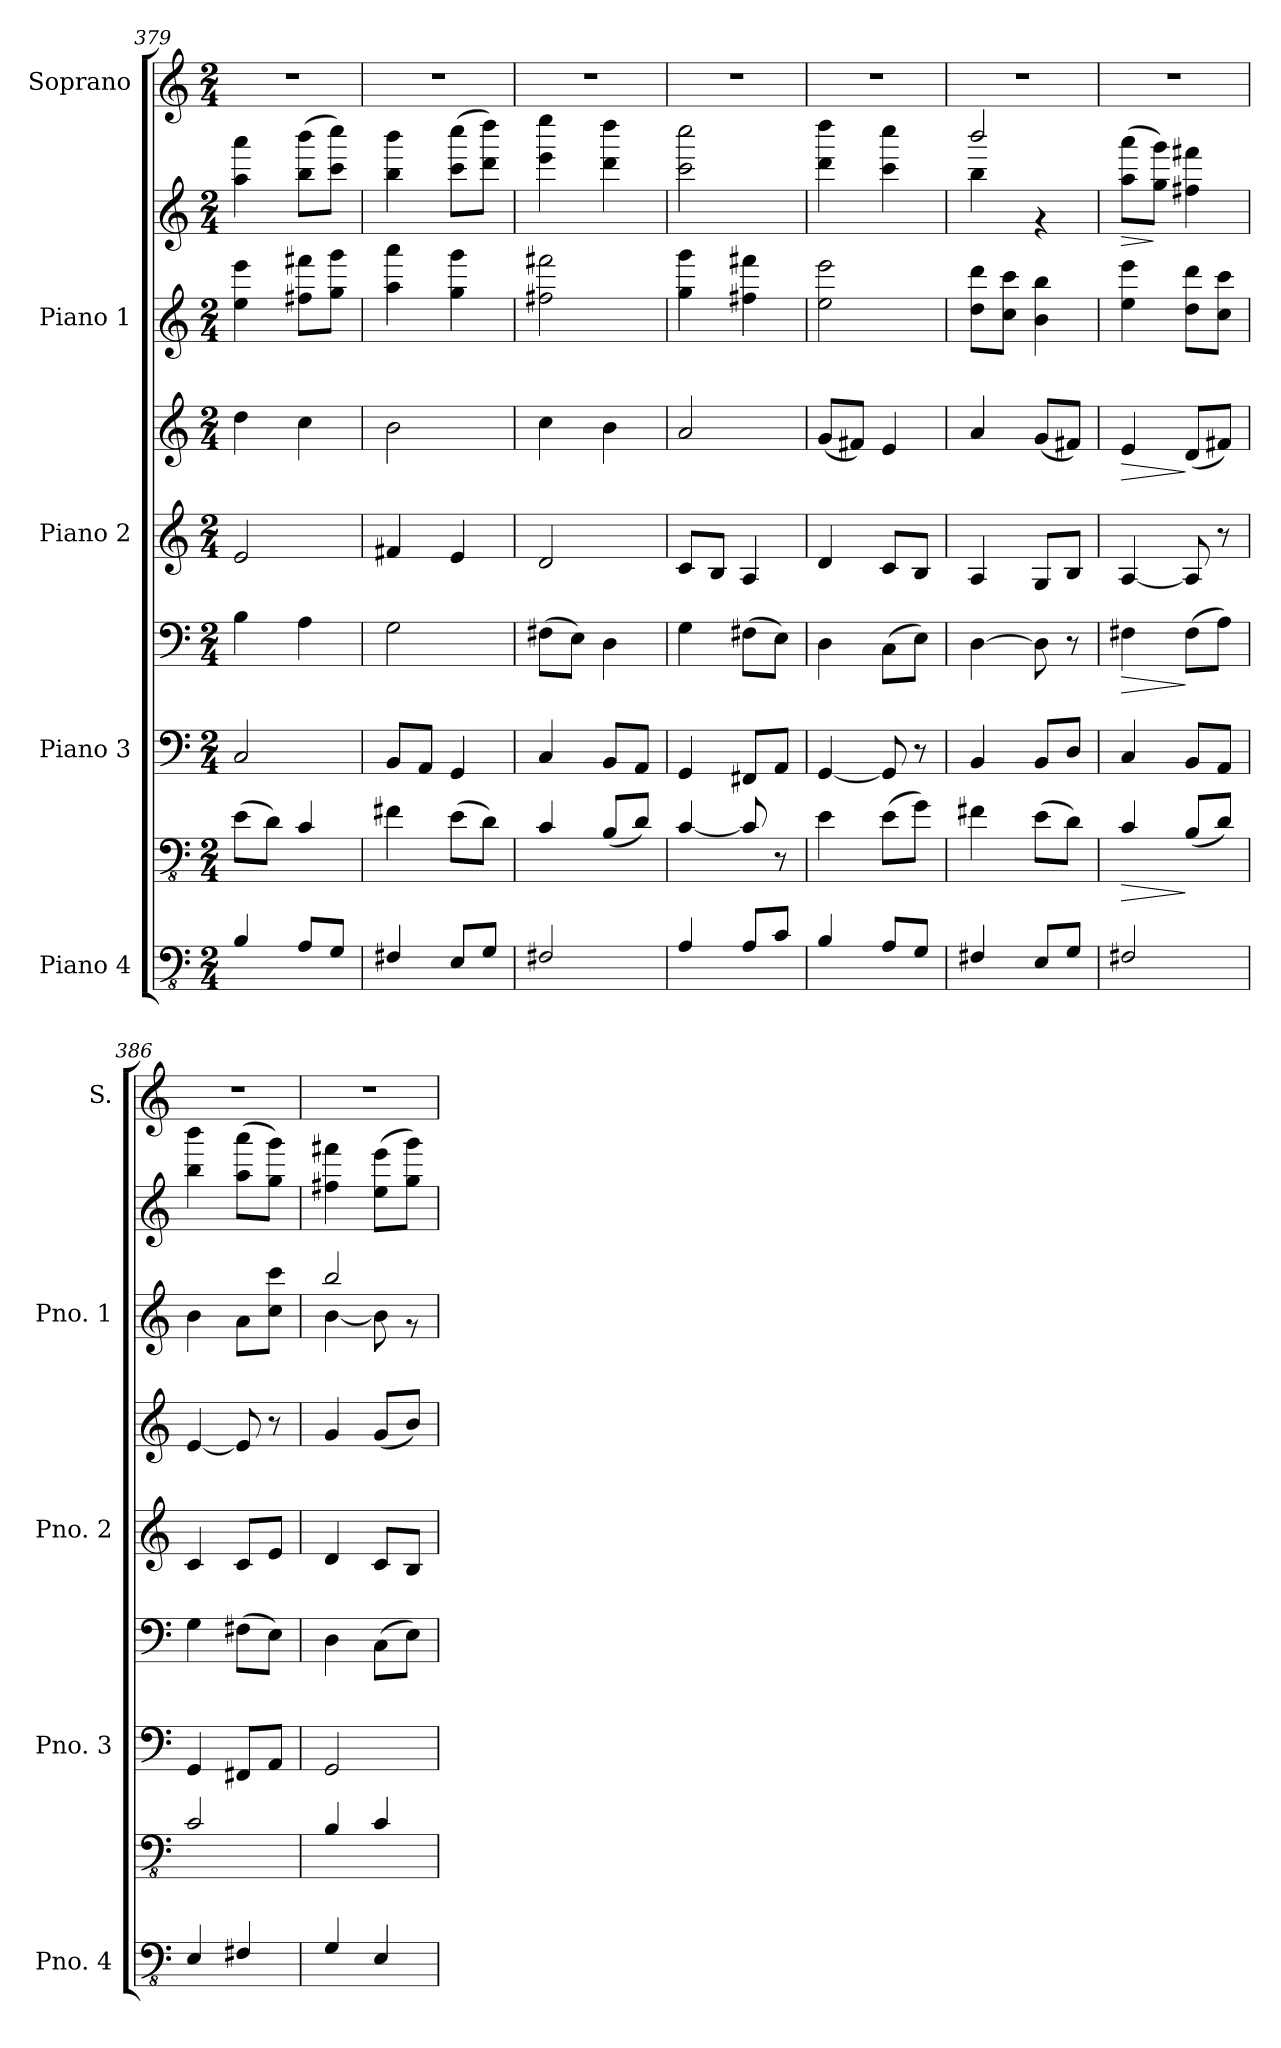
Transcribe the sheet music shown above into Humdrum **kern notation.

**kern	**kern	**dynam	**kern	**kern	**dynam	**kern	**kern	**dynam	**kern	**kern	**dynam	**kern
*part5	*part5	*part5	*part4	*part4	*part4	*part3	*part3	*part3	*part2	*part2	*part2	*part1
*staff9	*staff8	*staff8/9	*staff7	*staff6	*staff6/7	*staff5	*staff4	*staff4/5	*staff3	*staff2	*staff2/3	*staff1
*I"Piano 4	*	*	*I"Piano 3	*	*	*I"Piano 2	*	*	*I"Piano 1	*	*	*I"Soprano
*I'Pno. 4	*	*	*I'Pno. 3	*	*	*I'Pno. 2	*	*	*I'Pno. 1	*	*	*I'S.
*clefFv4	*clefFv4	*	*clefF4	*clefF4	*	*clefG2	*clefG2	*	*clefG2	*clefG2	*	*clefG2
*ITrd7c12	*ITrd7c12	*	*	*	*	*	*	*	*	*	*	*
*k[]	*k[]	*	*k[]	*k[]	*	*k[]	*k[]	*	*k[]	*k[]	*	*k[]
*C:	*C:	*	*C:	*C:	*	*C:	*C:	*	*C:	*C:	*	*C:
*M2/4	*M2/4	*	*M2/4	*M2/4	*	*M2/4	*M2/4	*	*M2/4	*M2/4	*	*M2/4
=379	=379	=379	=379	=379	=379	=379	=379	=379	=379	=379	=379	=379
4BBB/	(8EE\L	.	2C/	4B\	.	2e/	4dd\	.	4eee\ 4ee\	4aaa\ 4aa\	.	2r
.	8DD\J)	.	.	.	.	.	.	.	.	.	.	.
8AAA/L	4CC/	.	.	4A\	.	.	4cc\	.	8fff#X\ 8ff#X\L	(8bbb\ 8bb\L	.	.
8GGG/J	.	.	.	.	.	.	.	.	8ggg\ 8gg\J	8cccc\ 8ccc\J)	.	.
=380	=380	=380	=380	=380	=380	=380	=380	=380	=380	=380	=380	=380
4FFF#X/	4FF#X\	.	8BB/L	2G\	.	4f#X/	2b\	.	4aaa\ 4aa\	4bbb\ 4bb\	.	2r
.	.	.	8AA/J	.	.	.	.	.	.	.	.	.
8EEE/L	(8EE\L	.	4GG/	.	.	4e/	.	.	4ggg\ 4gg\	(8cccc\ 8ccc\L	.	.
8GGG/J	8DD\J)	.	.	.	.	.	.	.	.	8dddd\ 8ddd\J)	.	.
=381	=381	=381	=381	=381	=381	=381	=381	=381	=381	=381	=381	=381
2FFF#X/	4CC/	.	4C/	(8F#X\L	.	2d/	4cc\	.	2fff#X\ 2ff#X\	4eeee\ 4eee\	.	2r
.	.	.	.	8E\J)	.	.	.	.	.	.	.	.
.	(8BBB/L	.	8BB/L	4D\	.	.	4b\	.	.	4dddd\ 4ddd\	.	.
.	8DD/J)	.	8AA/J	.	.	.	.	.	.	.	.	.
=382	=382	=382	=382	=382	=382	=382	=382	=382	=382	=382	=382	=382
4AAA/	[<4CC/	.	4GG/	4G\	.	8c/L	2a/	.	4ggg\ 4gg\	2cccc\ 2ccc\	.	2r
.	.	.	.	.	.	8B/J	.	.	.	.	.	.
8AAA/L	8CC/]	.	8FF#X/L	(8F#X\L	.	4A/	.	.	4fff#X\ 4ff#X\	.	.	.
8CC/J	8r	.	8AA/J	8E\J)	.	.	.	.	.	.	.	.
!!LO:PB:g=z
=383	=383	=383	=383	=383	=383	=383	=383	=383	=383	=383	=383	=383
4BBB/	4EE\	.	[<4GG/	4D\	.	4d/	(8g/L	.	2eee\ 2ee\	4dddd\ 4ddd\	.	2r
.	.	.	.	.	.	.	8f#X/J)	.	.	.	.	.
8AAA/L	(8EE\L	.	8GG/]	(8C\L	.	8c/L	4e/	.	.	4cccc\ 4ccc\	.	.
8GGG/J	8GG\J)	.	8r	8E\J)	.	8B/J	.	.	.	.	.	.
=384	=384	=384	=384	=384	=384	=384	=384	=384	=384	=384	=384	=384
*	*	*	*	*	*	*	*	*	*	*^	*	*
4FFF#X/	4FF#X\	.	4BB/	[>4D\	.	4A/	4a/	.	8ddd\ 8dd\L	2bbb/	4bb\	.	2r
.	.	.	.	.	.	.	.	.	8ccc\ 8cc\J	.	.	.	.
8EEE/L	(8EE\L	.	8BB/L	8D\]	.	8G/L	(8g/L	.	4bb\ 4b\	.	4r	.	.
8GGG/J	8DD\J)	.	8D/J	8r	.	8B/J	8f#X/J)	.	.	.	.	.	.
*	*	*	*	*	*	*	*	*	*	*v	*v	*	*
=385	=385	=385	=385	=385	=385	=385	=385	=385	=385	=385	=385	=385
!	!	!LO:HP:b	!	!	!LO:HP:b	!	!	!LO:HP:b	!	!	!LO:HP:b	!
2FFF#X/	4CC/	>	4C/	4F#X\	>	[<4A/	4e/	>	4eee\ 4ee\	(8aaa\ 8aa\L	>	2r
.	.	.	.	.	.	.	.	.	.	8ggg\ 8gg\J)	]	.
.	(8BBB/L	]	8BB/L	(8F#\L	]	8A/]	(8d/L	]	8ddd\ 8dd\L	4fff#X\ 4ff#X\	.	.
.	8DD/J)	.	8AA/J	8A\J)	.	8r	8f#X/J)	.	8ccc\ 8cc\J	.	.	.
=386	=386	=386	=386	=386	=386	=386	=386	=386	=386	=386	=386	=386
4EEE/	2CC/	.	4GG/	4G\	.	4c/	[<4e/	.	4b\	4bbb\ 4bb\	.	2r
4FFF#X/	.	.	8FF#X/L	(8F#X\L	.	8c/L	8e/]	.	8a\L	(8aaa\ 8aa\L	.	.
.	.	.	8AA/J	8E\J)	.	8e/J	8r	.	8ccc\ 8cc\J	8ggg\ 8gg\J)	.	.
=387	=387	=387	=387	=387	=387	=387	=387	=387	=387	=387	=387	=387
*	*	*	*	*	*	*	*	*	*^	*	*	*
4GGG/	4BBB/	.	2GG/	4D\	.	4d/	4g/	.	2bb/	[<4b\	4fff#X\ 4ff#X\	.	2r
4EEE/	4CC/	.	.	(8C\L	.	8c/L	(8g/L	.	.	8b\]	(8eee\ 8ee\L	.	.
.	.	.	.	8E\J)	.	8B/J	8b/J)	.	.	8r	8ggg\ 8gg\J)	.	.
*	*	*	*	*	*	*	*	*	*v	*v	*	*	*
=	=	=	=	=	=	=	=	=	=	=	=	=
*-	*-	*-	*-	*-	*-	*-	*-	*-	*-	*-	*-	*-
